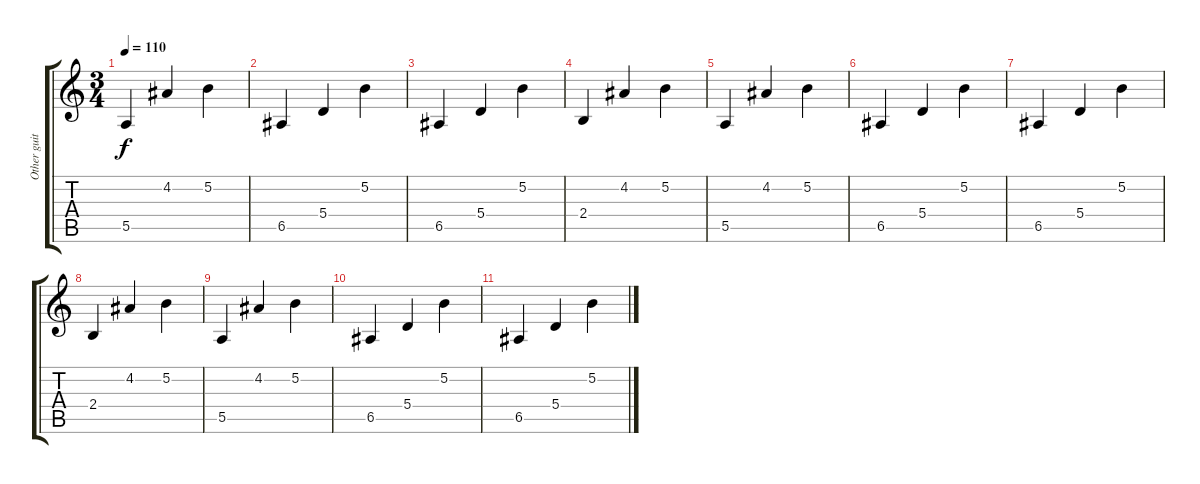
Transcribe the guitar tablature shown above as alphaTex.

\track ("Other guitars" "Other guit") {instrument distortionguitar}
\staff {score tabs}
\tuning (B3 Gb3 D3 A2 E2 B1) {hide}
\ts (3 4)
\tempo 110
\clef g2
\ks c
5.5.4{dy f} 4.2.4 5.2.4 |
6.5.4 5.4.4 5.2.4 |
6.5.4 5.4.4 5.2.4 |
2.4.4 4.2.4 5.2.4 |
5.5.4 4.2.4 5.2.4 |
6.5.4 5.4.4 5.2.4 |
6.5.4 5.4.4 5.2.4 |
2.4.4 4.2.4 5.2.4 |
5.5.4 4.2.4 5.2.4 |
6.5.4 5.4.4 5.2.4 |
6.5.4 5.4.4 5.2.4
